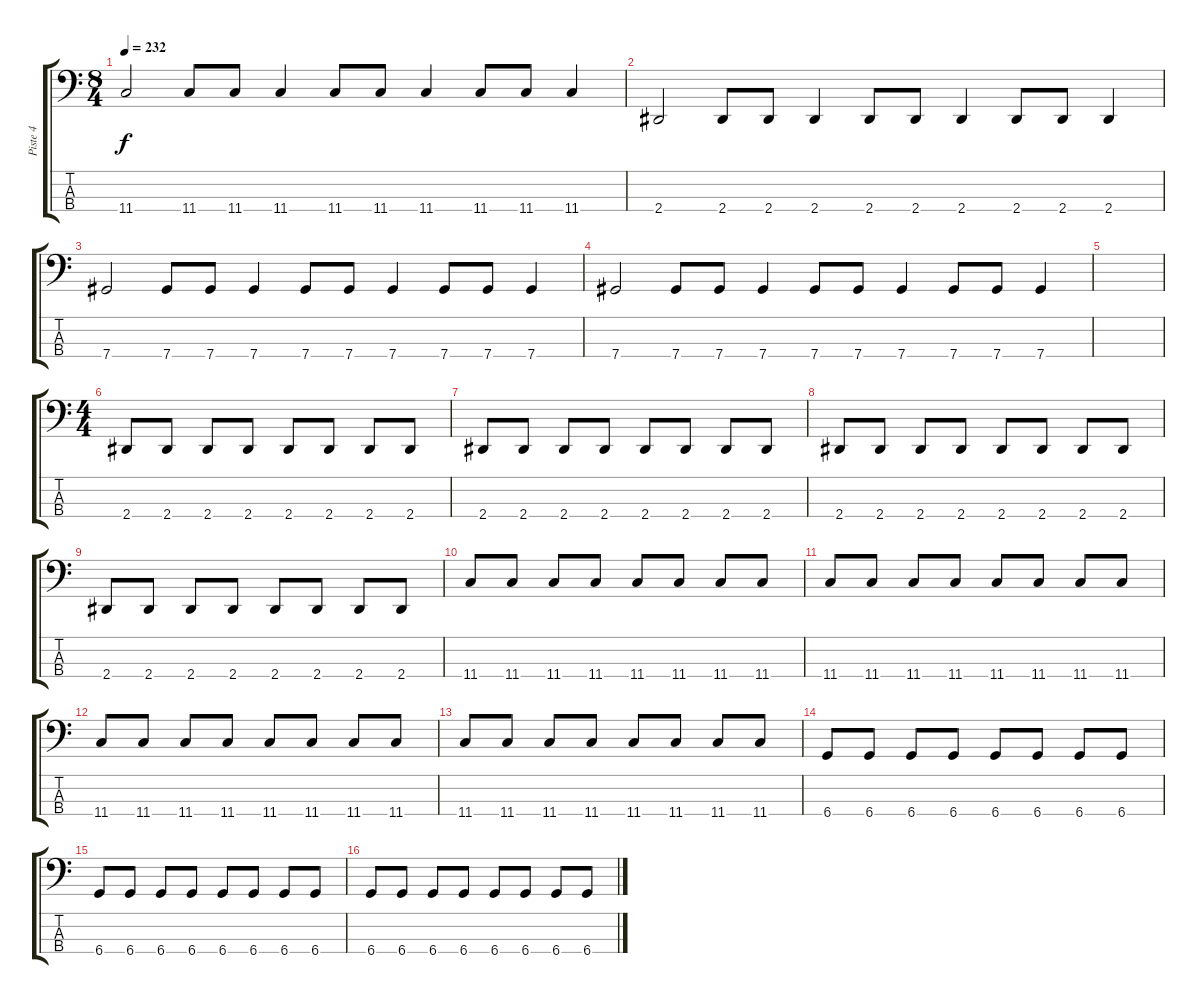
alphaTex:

\track ("Piste 4" "Piste 4") {instrument electricbassfinger}
\staff {score tabs}
\tuning (Gb2 Db2 Ab1 Db1) {hide}
\ts (8 4)
\tempo 232
\clef f4
\ks c
11.4.2{dy f} 11.4.8 11.4.8 11.4.4 11.4.8 11.4.8 11.4.4 11.4.8 11.4.8 11.4.4 |
2.4.2 2.4.8 2.4.8 2.4.4 2.4.8 2.4.8 2.4.4 2.4.8 2.4.8 2.4.4 |
7.4.2 7.4.8 7.4.8 7.4.4 7.4.8 7.4.8 7.4.4 7.4.8 7.4.8 7.4.4 |
7.4.2 7.4.8 7.4.8 7.4.4 7.4.8 7.4.8 7.4.4 7.4.8 7.4.8 7.4.4 |
|
\ts (4 4)
2.4.8 2.4.8 2.4.8 2.4.8 2.4.8 2.4.8 2.4.8 2.4.8 |
2.4.8 2.4.8 2.4.8 2.4.8 2.4.8 2.4.8 2.4.8 2.4.8 |
2.4.8 2.4.8 2.4.8 2.4.8 2.4.8 2.4.8 2.4.8 2.4.8 |
2.4.8 2.4.8 2.4.8 2.4.8 2.4.8 2.4.8 2.4.8 2.4.8 |
11.4.8 11.4.8 11.4.8 11.4.8 11.4.8 11.4.8 11.4.8 11.4.8 |
11.4.8 11.4.8 11.4.8 11.4.8 11.4.8 11.4.8 11.4.8 11.4.8 |
11.4.8 11.4.8 11.4.8 11.4.8 11.4.8 11.4.8 11.4.8 11.4.8 |
11.4.8 11.4.8 11.4.8 11.4.8 11.4.8 11.4.8 11.4.8 11.4.8 |
6.4.8 6.4.8 6.4.8 6.4.8 6.4.8 6.4.8 6.4.8 6.4.8 |
6.4.8 6.4.8 6.4.8 6.4.8 6.4.8 6.4.8 6.4.8 6.4.8 |
6.4.8 6.4.8 6.4.8 6.4.8 6.4.8 6.4.8 6.4.8 6.4.8
